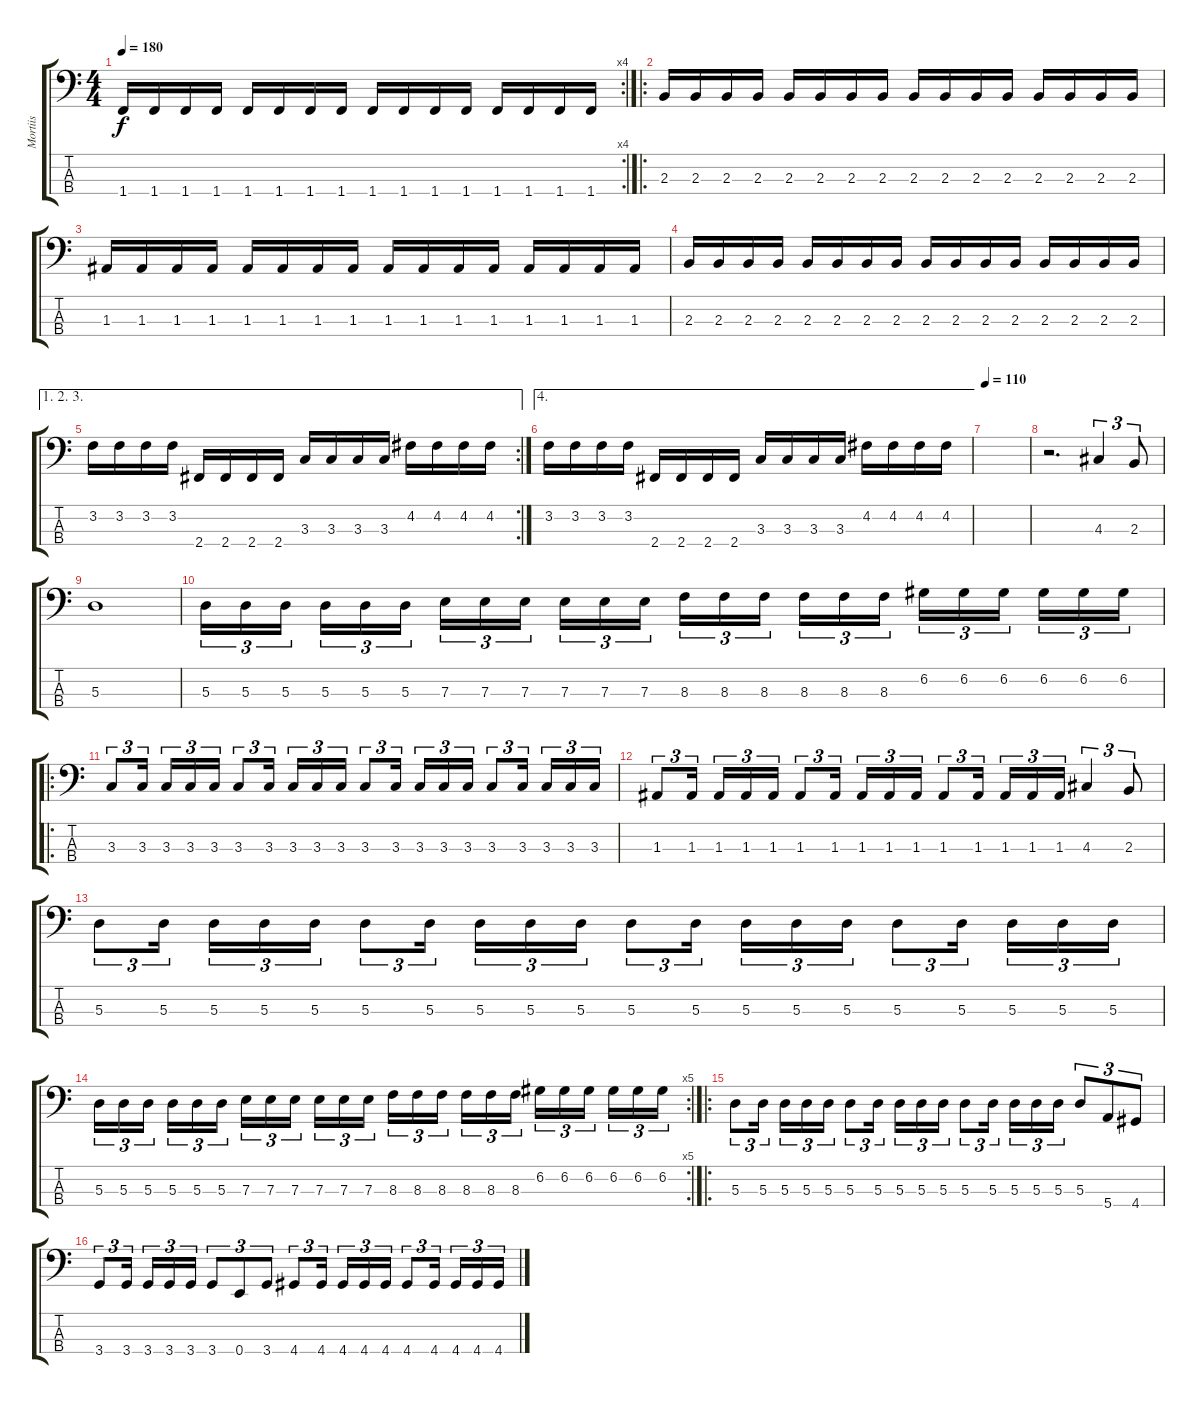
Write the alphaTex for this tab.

\track ("Mortiis" "Mortiis") {instrument electricbassfinger}
\staff {score tabs}
\tuning (G2 D2 A1 E1) {hide}
\rc 4
\ts (4 4)
\tempo 180
\clef f4
\ks c
1.4.16{dy f} 1.4.16 1.4.16 1.4.16 1.4.16 1.4.16 1.4.16 1.4.16 1.4.16 1.4.16 1.4.16 1.4.16 1.4.16 1.4.16 1.4.16 1.4.16 |
\ro
2.3.16 2.3.16 2.3.16 2.3.16 2.3.16 2.3.16 2.3.16 2.3.16 2.3.16 2.3.16 2.3.16 2.3.16 2.3.16 2.3.16 2.3.16 2.3.16 |
1.3.16 1.3.16 1.3.16 1.3.16 1.3.16 1.3.16 1.3.16 1.3.16 1.3.16 1.3.16 1.3.16 1.3.16 1.3.16 1.3.16 1.3.16 1.3.16 |
2.3.16 2.3.16 2.3.16 2.3.16 2.3.16 2.3.16 2.3.16 2.3.16 2.3.16 2.3.16 2.3.16 2.3.16 2.3.16 2.3.16 2.3.16 2.3.16 |
\ae (1 2 3)
\rc 2
3.2.16 3.2.16 3.2.16 3.2.16 2.4.16 2.4.16 2.4.16 2.4.16 3.3.16 3.3.16 3.3.16 3.3.16 4.2.16 4.2.16 4.2.16 4.2.16 |
\ae 4
3.2.16 3.2.16 3.2.16 3.2.16 2.4.16 2.4.16 2.4.16 2.4.16 3.3.16 3.3.16 3.3.16 3.3.16 4.2.16 4.2.16 4.2.16 4.2.16 |
\tempo 110
|
r.2{d} 4.3.4{tu (3 2)} 2.3.8{tu (3 2)} |
5.3.1 |
5.3.16{tu (3 2)} 5.3.16{tu (3 2)} 5.3.16{tu (3 2) beam splitsecondary} 5.3.16{tu (3 2)} 5.3.16{tu (3 2)} 5.3.16{tu (3 2)} 7.3.16{tu (3 2)} 7.3.16{tu (3 2)} 7.3.16{tu (3 2) beam splitsecondary} 7.3.16{tu (3 2)} 7.3.16{tu (3 2)} 7.3.16{tu (3 2)} 8.3.16{tu (3 2)} 8.3.16{tu (3 2)} 8.3.16{tu (3 2) beam splitsecondary} 8.3.16{tu (3 2)} 8.3.16{tu (3 2)} 8.3.16{tu (3 2)} 6.2.16{tu (3 2)} 6.2.16{tu (3 2)} 6.2.16{tu (3 2) beam splitsecondary} 6.2.16{tu (3 2)} 6.2.16{tu (3 2)} 6.2.16{tu (3 2)} |
\ro
3.3.8{tu (3 2)} 3.3.16{tu (3 2) beam splitsecondary} 3.3.16{tu (3 2)} 3.3.16{tu (3 2)} 3.3.16{tu (3 2)} 3.3.8{tu (3 2)} 3.3.16{tu (3 2) beam splitsecondary} 3.3.16{tu (3 2)} 3.3.16{tu (3 2)} 3.3.16{tu (3 2)} 3.3.8{tu (3 2)} 3.3.16{tu (3 2) beam splitsecondary} 3.3.16{tu (3 2)} 3.3.16{tu (3 2)} 3.3.16{tu (3 2)} 3.3.8{tu (3 2)} 3.3.16{tu (3 2) beam splitsecondary} 3.3.16{tu (3 2)} 3.3.16{tu (3 2)} 3.3.16{tu (3 2)} |
1.3.8{tu (3 2)} 1.3.16{tu (3 2) beam splitsecondary} 1.3.16{tu (3 2)} 1.3.16{tu (3 2)} 1.3.16{tu (3 2)} 1.3.8{tu (3 2)} 1.3.16{tu (3 2) beam splitsecondary} 1.3.16{tu (3 2)} 1.3.16{tu (3 2)} 1.3.16{tu (3 2)} 1.3.8{tu (3 2)} 1.3.16{tu (3 2) beam splitsecondary} 1.3.16{tu (3 2)} 1.3.16{tu (3 2)} 1.3.16{tu (3 2)} 4.3.4{tu (3 2)} 2.3.8{tu (3 2)} |
5.3.8{tu (3 2)} 5.3.16{tu (3 2) beam splitsecondary} 5.3.16{tu (3 2)} 5.3.16{tu (3 2)} 5.3.16{tu (3 2)} 5.3.8{tu (3 2)} 5.3.16{tu (3 2) beam splitsecondary} 5.3.16{tu (3 2)} 5.3.16{tu (3 2)} 5.3.16{tu (3 2)} 5.3.8{tu (3 2)} 5.3.16{tu (3 2) beam splitsecondary} 5.3.16{tu (3 2)} 5.3.16{tu (3 2)} 5.3.16{tu (3 2)} 5.3.8{tu (3 2)} 5.3.16{tu (3 2) beam splitsecondary} 5.3.16{tu (3 2)} 5.3.16{tu (3 2)} 5.3.16{tu (3 2)} |
\rc 5
5.3.16{tu (3 2)} 5.3.16{tu (3 2)} 5.3.16{tu (3 2) beam splitsecondary} 5.3.16{tu (3 2)} 5.3.16{tu (3 2)} 5.3.16{tu (3 2)} 7.3.16{tu (3 2)} 7.3.16{tu (3 2)} 7.3.16{tu (3 2) beam splitsecondary} 7.3.16{tu (3 2)} 7.3.16{tu (3 2)} 7.3.16{tu (3 2)} 8.3.16{tu (3 2)} 8.3.16{tu (3 2)} 8.3.16{tu (3 2) beam splitsecondary} 8.3.16{tu (3 2)} 8.3.16{tu (3 2)} 8.3.16{tu (3 2)} 6.2.16{tu (3 2)} 6.2.16{tu (3 2)} 6.2.16{tu (3 2) beam splitsecondary} 6.2.16{tu (3 2)} 6.2.16{tu (3 2)} 6.2.16{tu (3 2)} |
\ro
5.3.8{tu (3 2)} 5.3.16{tu (3 2) beam splitsecondary} 5.3.16{tu (3 2)} 5.3.16{tu (3 2)} 5.3.16{tu (3 2)} 5.3.8{tu (3 2)} 5.3.16{tu (3 2) beam splitsecondary} 5.3.16{tu (3 2)} 5.3.16{tu (3 2)} 5.3.16{tu (3 2)} 5.3.8{tu (3 2)} 5.3.16{tu (3 2) beam splitsecondary} 5.3.16{tu (3 2)} 5.3.16{tu (3 2)} 5.3.16{tu (3 2)} 5.3.8{tu (3 2)} 5.4.8{tu (3 2)} 4.4.8{tu (3 2)} |
3.4.8{tu (3 2)} 3.4.16{tu (3 2) beam splitsecondary} 3.4.16{tu (3 2)} 3.4.16{tu (3 2)} 3.4.16{tu (3 2)} 3.4.8{tu (3 2)} 0.4.8{tu (3 2)} 3.4.8{tu (3 2)} 4.4.8{tu (3 2)} 4.4.16{tu (3 2) beam splitsecondary} 4.4.16{tu (3 2)} 4.4.16{tu (3 2)} 4.4.16{tu (3 2)} 4.4.8{tu (3 2)} 4.4.16{tu (3 2) beam splitsecondary} 4.4.16{tu (3 2)} 4.4.16{tu (3 2)} 4.4.16{tu (3 2)}
